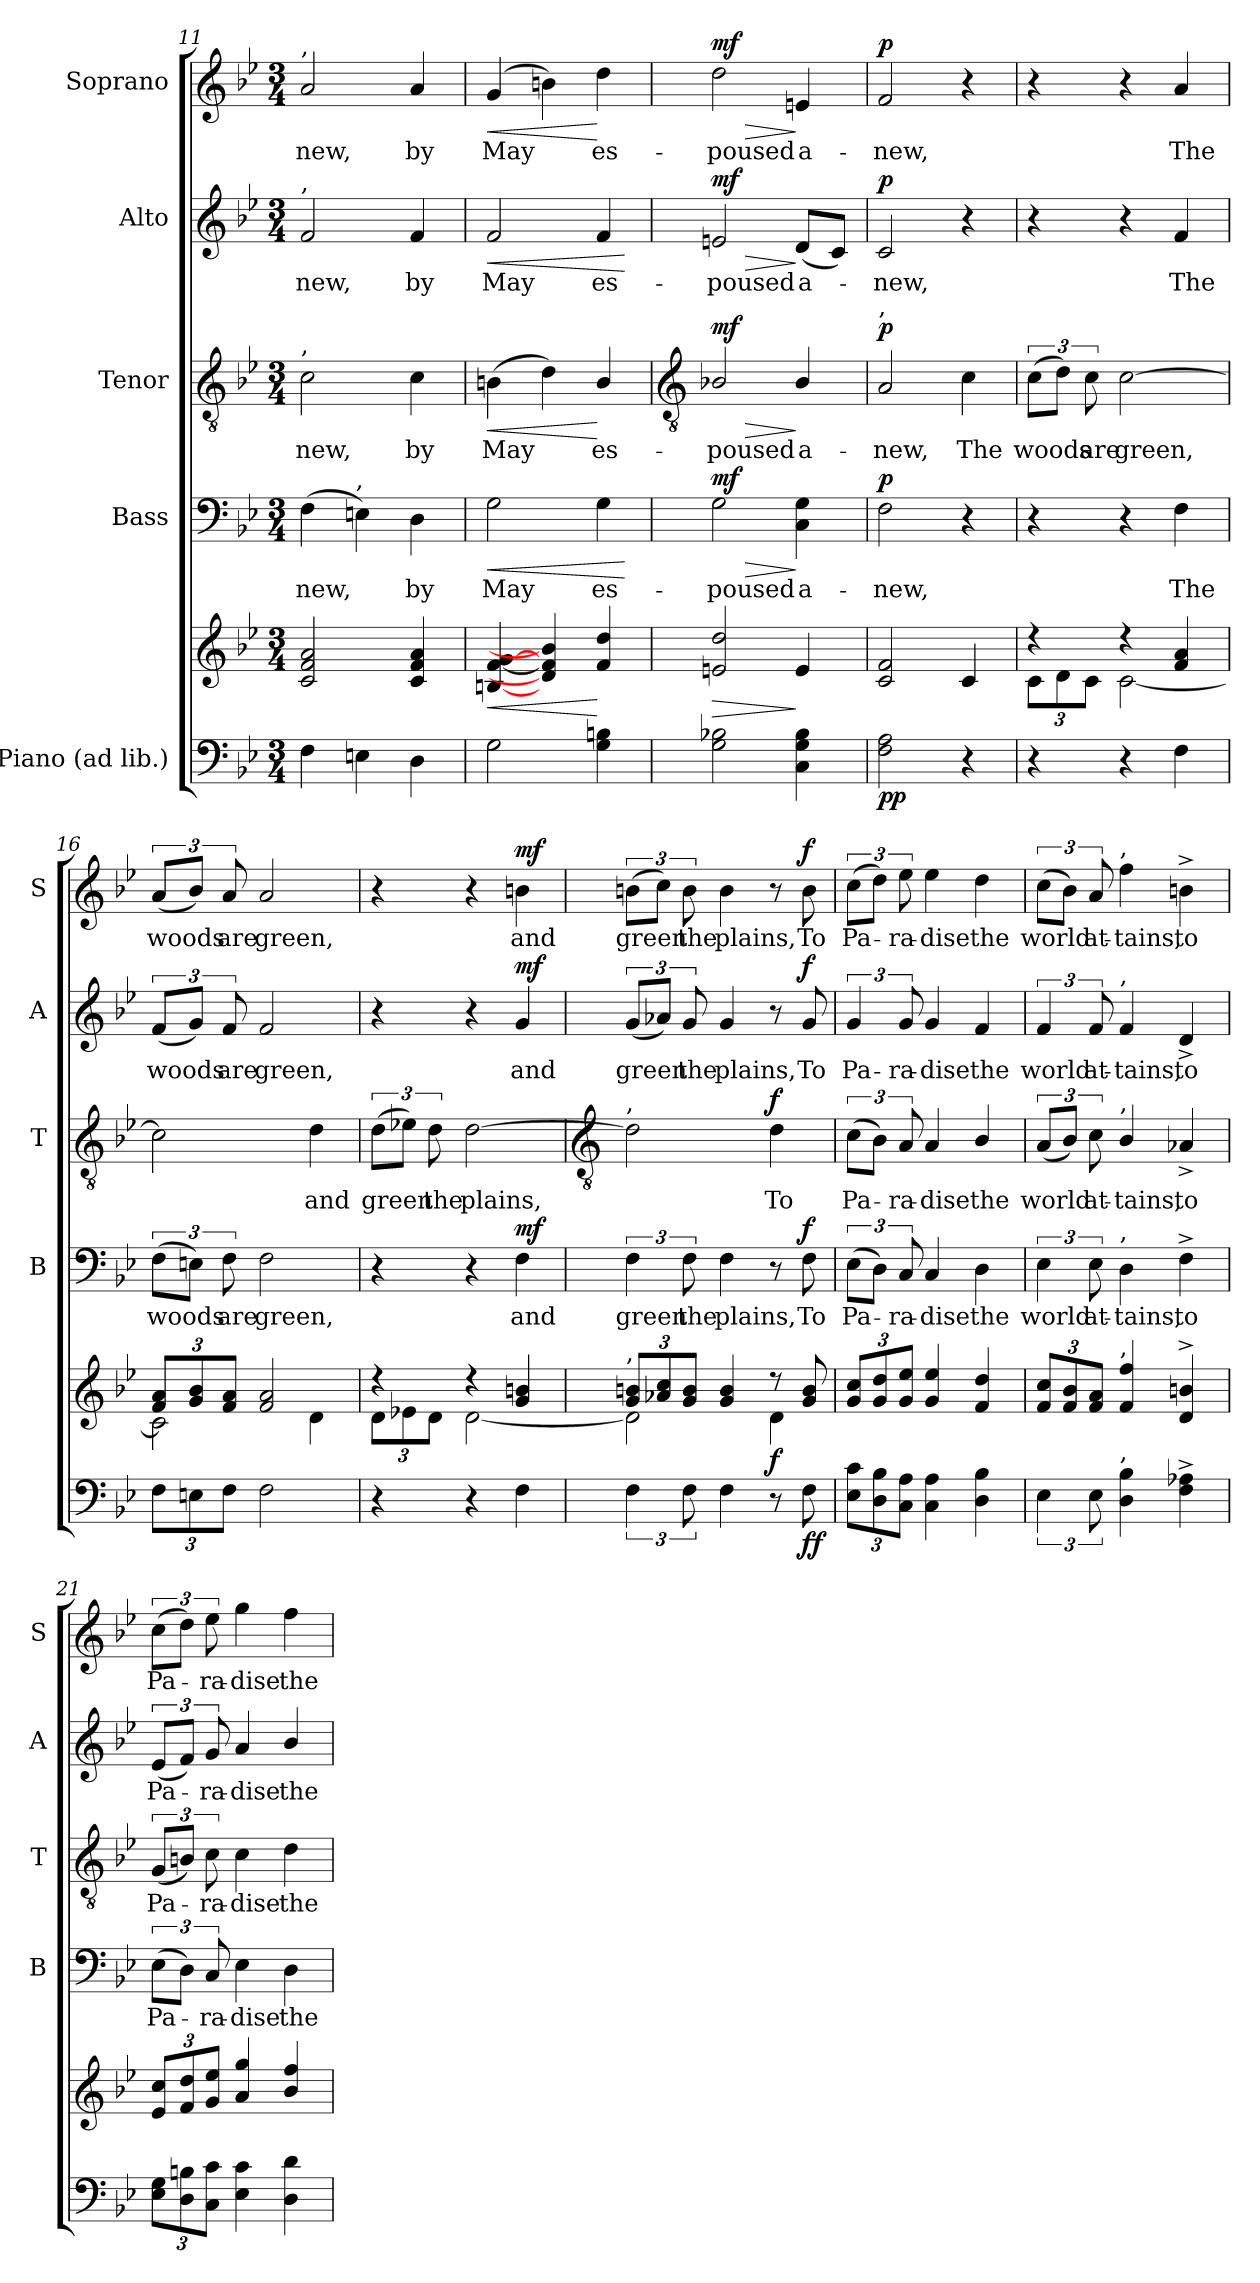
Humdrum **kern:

**kern	**kern	**dynam	**kern	**text	**dynam	**kern	**text	**dynam	**kern	**text	**dynam	**kern	**text	**dynam
*part5	*part5	*part5	*part4	*part4	*part4	*part3	*part3	*part3	*part2	*part2	*part2	*part1	*part1	*part1
*staff6	*staff5	*staff5/6	*staff4	*staff4	*staff4	*staff3	*staff3	*staff3	*staff2	*staff2	*staff2	*staff1	*staff1	*staff1
*I"Piano (ad lib.)	*	*	*I"Bass	*	*	*I"Tenor	*	*	*I"Alto	*	*	*I"Soprano	*	*
*	*	*	*I'B	*	*	*I'T	*	*	*I'A	*	*	*I'S	*	*
*clefF4	*clefG2	*	*clefF4	*	*	*clefGv2	*	*	*clefG2	*	*	*clefG2	*	*
*k[b-e-]	*k[b-e-]	*	*k[b-e-]	*	*	*k[b-e-]	*	*	*k[b-e-]	*	*	*k[b-e-]	*	*
*B-:	*B-:	*	*B-:	*	*	*B-:	*	*	*B-:	*	*	*B-:	*	*
*M3/4	*M3/4	*	*M3/4	*	*	*M3/4	*	*	*M3/4	*	*	*M3/4	*	*
=11	=11	=11	=11	=11	=11	=11	=11	=11	=11	=11	=11	=11	=11	=11
!	!	!	!	!	!	!	!	!	!	!	!	!LO:TX:a:t=,	!	!
!	!	!	!	!	!	!	!	!	!LO:TX:a:t=,	!	!	!	!	!
!	!	!	!	!	!	!LO:TX:a:t=,	!	!	!	!	!	!	!	!
!	!	!	!	!LO:LY:b	!	!	!LO:LY:b	!	!	!LO:LY:b	!	!	!LO:LY:b	!
4F	2c 2f 2a	.	(>4F	-new,	.	2c	-new,	.	2f	-new,	.	2a	-new,	.
!	!	!	!LO:TX:a:t=,	!	!	!	!	!	!	!	!	!	!	!
4En	.	.	4En)	.	.	.	.	.	.	.	.	.	.	.
!	!	!	!	!LO:LY:b	!	!	!LO:LY:b	!	!	!LO:LY:b	!	!	!LO:LY:b	!
4D	4c 4f 4a	.	4D	by	.	4c	by	.	4f	by	.	4a	by	.
=12	=12	=12	=12	=12	=12	=12	=12	=12	=12	=12	=12	=12	=12	=12
!	!	!LO:HP:b	!	!LO:LY:b	!LO:HP:b	!	!LO:LY:b	!LO:HP:b	!	!LO:LY:b	!LO:HP:b	!	!LO:LY:b	!LO:HP:b
2G	[4Bn [4f [4g	<	2G	May	<	(>4Bn	May	<	2f	May	<	(<4g	May	<
.	4d] 4f] 4b]	.	.	.	.	4d)	.	.	.	.	.	4bn)	.	.
!	!	!	!	!LO:LY:b	!	!	!LO:LY:b	!	!	!LO:LY:b	!	!	!LO:LY:b	!
4G 4Bn	4f 4dd	[	4G	es-	.	4B/	es-	[	4f	es-	.	4dd	es-	[
.	.	.	.	.	[	.	.	.	.	.	[	.	.	.
!!LO:LB:g=z
=13	=13	=13	=13	=13	=13	=13	=13	=13	=13	=13	=13	=13	=13	=13
*	*	*	*	*	*	*clefGv2	*	*	*	*	*	*	*	*
*	*^	*	*	*	*	*	*	*	*	*	*	*	*	*
!	!	!LO:N:vis=1	!LO:HP:b	!	!LO:LY:b	!LO:HP:b	!	!LO:LY:b	!LO:HP:b	!	!LO:LY:b	!LO:HP:b	!	!LO:LY:b	!LO:HP:b
!	!	!	!LO:DY:n=1:b=2	!	!	!	!	!	!	!	!	!	!	!	!
!	!	!	!LO:DY:n=2:b	!	!	!LO:DY:n=1:b	!	!	!LO:DY:n=1:b	!	!	!LO:DY:n=1:b	!	!	!LO:DY:n=1:b
2G 2B-X	2en 2dd	2.ryy	> mf mf	2G	poused	> mf	2B-X/	poused	> mf	2en	poused	> mf	2dd	poused	> mf
!	!	!	!	!	!LO:LY:b	!	!	!LO:LY:b	!	!	!LO:LY:b	!	!	!LO:LY:b	!
4C 4G 4B-	4e	.	]	4C 4G	a-	]	4B-/	a-	]	(<8dL	a-	]	4en	a-	]
.	.	.	.	.	.	.	.	.	.	8cJ)	.	.	.	.	.
=14	=14	=14	=14	=14	=14	=14	=14	=14	=14	=14	=14	=14	=14	=14	=14
!	!	!	!	!	!	!	!LO:TX:a:t=,	!	!	!	!	!	!	!	!
!	!	!	!LO:DY:b=2	!	!LO:LY:b	!	!	!LO:LY:b	!	!	!LO:LY:b	!	!	!LO:LY:b	!
!	!	!	!LO:DY:n=1:b	!	!	!LO:DY:b	!	!	!LO:DY:b	!	!	!LO:DY:b	!	!	!LO:DY:b
2F 2A	2c 2f	2.ryy	p p	2F	new,	p	2A	new,	p	2c	new,	p	2f	new,	p
!	!	!	!	!	!	!	!	!LO:LY:b	!	!	!	!	!	!	!
4r	4c	.	.	4r	.	.	4c	The	.	4r	.	.	4r	.	.
=15	=15	=15	=15	=15	=15	=15	=15	=15	=15	=15	=15	=15	=15	=15	=15
!	!	!	!	!	!	!	!	!LO:LY:b	!	!	!	!	!	!	!
4r	4r	12c\L	.	4r	.	.	(>12cL	woods	.	4r	.	.	4r	.	.
.	.	12d\	.	.	.	.	12dJ)	.	.	.	.	.	.	.	.
!	!	!	!	!	!	!	!	!LO:LY:b	!	!	!	!	!	!	!
.	.	12c\J	.	.	.	.	12c	are	.	.	.	.	.	.	.
!	!	!	!	!	!	!	!	!LO:LY:b	!	!	!	!	!	!	!
4r	4r	[2c\	.	4r	.	.	[2c	green,	.	4r	.	.	4r	.	.
!	!	!	!	!	!LO:LY:b	!	!	!	!	!	!LO:LY:b	!	!	!LO:LY:b	!
4F	4f 4a	.	.	4F	The	.	.	.	.	4f	The	.	4a	The	.
=16	=16	=16	=16	=16	=16	=16	=16	=16	=16	=16	=16	=16	=16	=16	=16
!	!	!	!	!	!LO:LY:b	!	!	!	!	!	!LO:LY:b	!	!	!LO:LY:b	!
12FL	12f 12aL	2c\]	.	(>12FL	woods	.	2c]	.	.	(<12fL	woods	.	(<12aL	woods	.
12En	12g 12b-	.	.	12EnJ)	.	.	.	.	.	12gJ)	.	.	12b-J)	.	.
!	!	!	!	!	!LO:LY:b	!	!	!	!	!	!LO:LY:b	!	!	!LO:LY:b	!
12FJ	12f 12aJ	.	.	12F	are	.	.	.	.	12f	are	.	12a	are	.
!	!	!	!	!	!LO:LY:b	!	!	!	!	!	!LO:LY:b	!	!	!LO:LY:b	!
2F	2f 2a	.	.	2F	green,	.	.	.	.	2f	green,	.	2a	green,	.
!	!	!	!	!	!	!	!	!LO:LY:b	!	!	!	!	!	!	!
.	.	4d\	.	.	.	.	4d	and	.	.	.	.	.	.	.
=17	=17	=17	=17	=17	=17	=17	=17	=17	=17	=17	=17	=17	=17	=17	=17
!	!	!	!	!	!	!	!	!LO:LY:b	!	!	!	!	!	!	!
4r	4r	12d\L	.	4r	.	.	(>12dL	green	.	4r	.	.	4r	.	.
.	.	12e-X\	.	.	.	.	12e-XJ)	.	.	.	.	.	.	.	.
!	!	!	!	!	!	!	!	!LO:LY:b	!	!	!	!	!	!	!
.	.	12d\J	.	.	.	.	12d	the	.	.	.	.	.	.	.
!	!	!	!	!	!	!	!	!LO:LY:b	!	!	!	!	!	!	!
4r	4r	[2d\	.	4r	.	.	[2d	plains,	.	4r	.	.	4r	.	.
!	!	!	!LO:DY:b=2	!	!LO:LY:b	!	!	!	!	!	!LO:LY:b	!	!	!LO:LY:b	!
!	!	!	!LO:DY:n=1:b	!	!	!LO:DY:b	!	!	!	!	!	!LO:DY:b	!	!	!LO:DY:b
4F	4g 4bn	.	mf mf	4F	and	mf	.	.	.	4g	and	mf	4bn	and	mf
!!LO:LB:g=z
=18	=18	=18	=18	=18	=18	=18	=18	=18	=18	=18	=18	=18	=18	=18	=18
*	*	*	*	*	*	*	*clefGv2	*	*	*	*	*	*	*	*
!	!	!	!	!	!	!	!LO:TX:a:t=,	!	!	!	!	!	!	!	!
!	!LO:TX:a:t=,	!	!	!	!	!	!	!	!	!	!	!	!	!	!
!	!	!	!	!	!LO:LY:b	!	!	!	!	!	!LO:LY:b	!	!	!LO:LY:b	!
6F	12g 12bnL	2d\]	.	6F	green	.	2d]	.	.	(<12gL	green	.	(>12bnL	green	.
.	12a-X 12cc	.	.	.	.	.	.	.	.	12a-XJ)	.	.	12ccJ)	.	.
!	!	!	!	!	!LO:LY:b	!	!	!	!	!	!LO:LY:b	!	!	!LO:LY:b	!
12F	12g 12bJ	.	.	12F	the	.	.	.	.	12g	the	.	12b	the	.
!	!	!	!	!	!LO:LY:b	!	!	!	!	!	!LO:LY:b	!	!	!LO:LY:b	!
4F	4g 4b	.	.	4F	plains,	.	.	.	.	4g	plains,	.	4b	plains,	.
!	!	!	!LO:DY:b	!	!	!	!	!LO:LY:b	!LO:DY:b	!	!	!	!	!	!
8r	8r	4d\	f	8r	.	.	4d	To	f	8r	.	.	8r	.	.
!	!	!	!LO:DY:b=2	!	!LO:LY:b	!	!	!	!	!	!LO:LY:b	!	!	!LO:LY:b	!
!	!	!	!LO:DY:n=1:b	!	!	!LO:DY:b	!	!	!	!	!	!LO:DY:b	!	!	!LO:DY:b
8F	8g 8b	.	f f	8F	To	f	.	.	.	8g	To	f	8b	To	f
=19	=19	=19	=19	=19	=19	=19	=19	=19	=19	=19	=19	=19	=19	=19	=19
!	!	!LO:N:vis=1	!	!	!LO:LY:b	!	!	!LO:LY:b	!	!	!LO:LY:b	!	!	!LO:LY:b	!
12E- 12cL	12g 12ccL	2.ryy	.	(>12E-L	Pa-	.	(>12cL	Pa-	.	6g	Pa-	.	(>12ccL	Pa-	.
12D 12B-	12g 12dd	.	.	12DJ)	.	.	12B-J)	.	.	.	.	.	12ddJ)	.	.
!	!	!	!	!	!LO:LY:b	!	!	!LO:LY:b	!	!	!LO:LY:b	!	!	!LO:LY:b	!
12C 12AJ	12g 12ee-J	.	.	12C	ra-	.	12A	ra-	.	12g	-ra-	.	12ee-	ra-	.
!	!	!	!	!	!LO:LY:b	!	!	!LO:LY:b	!	!	!LO:LY:b	!	!	!LO:LY:b	!
4C 4A	4g 4ee-	.	.	4C	-dise	.	4A	-dise	.	4g	-dise	.	4ee-	-dise	.
!	!	!	!	!	!LO:LY:b	!	!	!LO:LY:b	!	!	!LO:LY:b	!	!	!LO:LY:b	!
4D 4B-	4f 4dd	.	.	4D	the	.	4B-/	the	.	4f	the	.	4dd	the	.
=20	=20	=20	=20	=20	=20	=20	=20	=20	=20	=20	=20	=20	=20	=20	=20
!	!	!LO:N:vis=1	!	!	!LO:LY:b	!	!	!LO:LY:b	!	!	!LO:LY:b	!	!	!LO:LY:b	!
6E-	12f 12ccL	2.ryy	.	6E-	world	.	(<12AL	world	.	6f	world	.	(>12ccL	world	.
.	12f 12b-	.	.	.	.	.	12B-J)	.	.	.	.	.	12b-J)	.	.
!	!	!	!	!	!LO:LY:b	!	!	!LO:LY:b	!	!	!LO:LY:b	!	!	!LO:LY:b	!
12E-	12f 12aJ	.	.	12E-	at-	.	12c	at-	.	12f	at-	.	12a	at-	.
!	!	!	!	!	!	!	!	!	!	!	!	!	!LO:TX:a:t=,	!	!
!	!	!	!	!	!	!	!	!	!	!LO:TX:a:t=,	!	!	!	!	!
!	!	!	!	!	!	!	!LO:TX:a:t=,	!	!	!	!	!	!	!	!
!	!	!	!	!LO:TX:a:t=,	!	!	!	!	!	!	!	!	!	!	!
!	!LO:TX:a:t=,	!	!	!	!	!	!	!	!	!	!	!	!	!	!
!LO:TX:a:t=,	!	!	!	!	!	!	!	!	!	!	!	!	!	!	!
!	!	!	!	!	!LO:LY:b	!	!	!LO:LY:b	!	!	!LO:LY:b	!	!	!LO:LY:b	!
4D 4B-	4f 4ff	.	.	4D	-tains,	.	4B-/	-tains,	.	4f	-tains,	.	4ff	-tains,	.
!	!	!	!	!	!LO:LY:b	!	!	!LO:LY:b	!	!	!LO:LY:b	!	!	!LO:LY:b	!
4F^ 4A-X^	4d^ 4bn^	.	.	4F^	to	.	4A-X^	to	.	4d^	to	.	4bn^	to	.
=21	=21	=21	=21	=21	=21	=21	=21	=21	=21	=21	=21	=21	=21	=21	=21
!	!	!LO:N:vis=1	!	!	!LO:LY:b	!	!	!LO:LY:b	!	!	!LO:LY:b	!	!	!LO:LY:b	!
12E- 12GL	12e- 12ccL	2.ryy	.	(>12E-L	Pa-	.	(<12GL	Pa-	.	(<12e-L	Pa-	.	(>12ccL	Pa-	.
12D 12Bn	12f 12dd	.	.	12DJ)	.	.	12BnJ)	.	.	12fJ)	.	.	12ddJ)	.	.
!	!	!	!	!	!LO:LY:b	!	!	!LO:LY:b	!	!	!LO:LY:b	!	!	!LO:LY:b	!
12C 12cJ	12g 12ee-J	.	.	12C	ra-	.	12c	ra-	.	12g	ra-	.	12ee-	ra-	.
!	!	!	!	!	!LO:LY:b	!	!	!LO:LY:b	!	!	!LO:LY:b	!	!	!LO:LY:b	!
4E- 4c	4a 4gg	.	.	4E-	-dise	.	4c	-dise	.	4a	-dise	.	4gg	-dise	.
!	!	!	!	!	!LO:LY:b	!	!	!LO:LY:b	!	!	!LO:LY:b	!	!	!LO:LY:b	!
4D 4d	4b- 4ff	.	.	4D	the	.	4d	the	.	4b-/	the	.	4ff	the	.
*	*v	*v	*	*	*	*	*	*	*	*	*	*	*	*	*
=	=	=	=	=	=	=	=	=	=	=	=	=	=	=
*-	*-	*-	*-	*-	*-	*-	*-	*-	*-	*-	*-	*-	*-	*-
